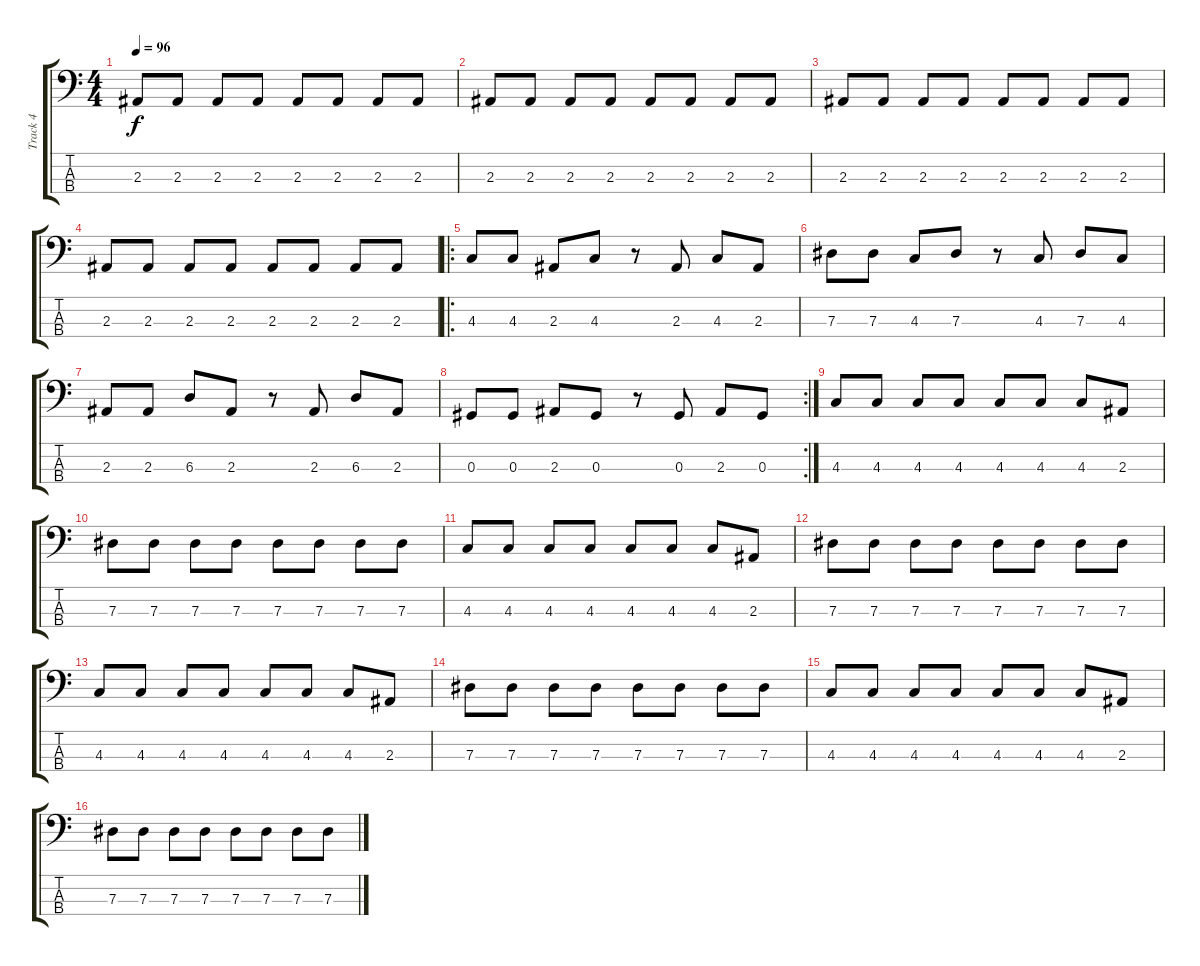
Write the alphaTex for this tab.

\track ("Track 4" "Track 4") {instrument electricbasspick}
\staff {score tabs}
\tuning (Gb2 Db2 Ab1 Eb1) {hide}
\ts (4 4)
\tempo 96
\clef f4
\ks c
2.3.8{dy f} 2.3.8 2.3.8 2.3.8 2.3.8 2.3.8 2.3.8 2.3.8 |
2.3.8 2.3.8 2.3.8 2.3.8 2.3.8 2.3.8 2.3.8 2.3.8 |
2.3.8 2.3.8 2.3.8 2.3.8 2.3.8 2.3.8 2.3.8 2.3.8 |
2.3.8 2.3.8 2.3.8 2.3.8 2.3.8 2.3.8 2.3.8 2.3.8 |
\ro
4.3.8 4.3.8 2.3.8 4.3.8 r.8 2.3.8 4.3.8 2.3.8 |
7.3.8 7.3.8 4.3.8 7.3.8 r.8 4.3.8 7.3.8 4.3.8 |
2.3.8 2.3.8 6.3.8 2.3.8 r.8 2.3.8 6.3.8 2.3.8 |
\rc 2
0.3.8 0.3.8 2.3.8 0.3.8 r.8 0.3.8 2.3.8 0.3.8 |
4.3.8 4.3.8 4.3.8 4.3.8 4.3.8 4.3.8 4.3.8 2.3.8 |
7.3.8 7.3.8 7.3.8 7.3.8 7.3.8 7.3.8 7.3.8 7.3.8 |
4.3.8 4.3.8 4.3.8 4.3.8 4.3.8 4.3.8 4.3.8 2.3.8 |
7.3.8 7.3.8 7.3.8 7.3.8 7.3.8 7.3.8 7.3.8 7.3.8 |
4.3.8 4.3.8 4.3.8 4.3.8 4.3.8 4.3.8 4.3.8 2.3.8 |
7.3.8 7.3.8 7.3.8 7.3.8 7.3.8 7.3.8 7.3.8 7.3.8 |
4.3.8 4.3.8 4.3.8 4.3.8 4.3.8 4.3.8 4.3.8 2.3.8 |
7.3.8 7.3.8 7.3.8 7.3.8 7.3.8 7.3.8 7.3.8 7.3.8
